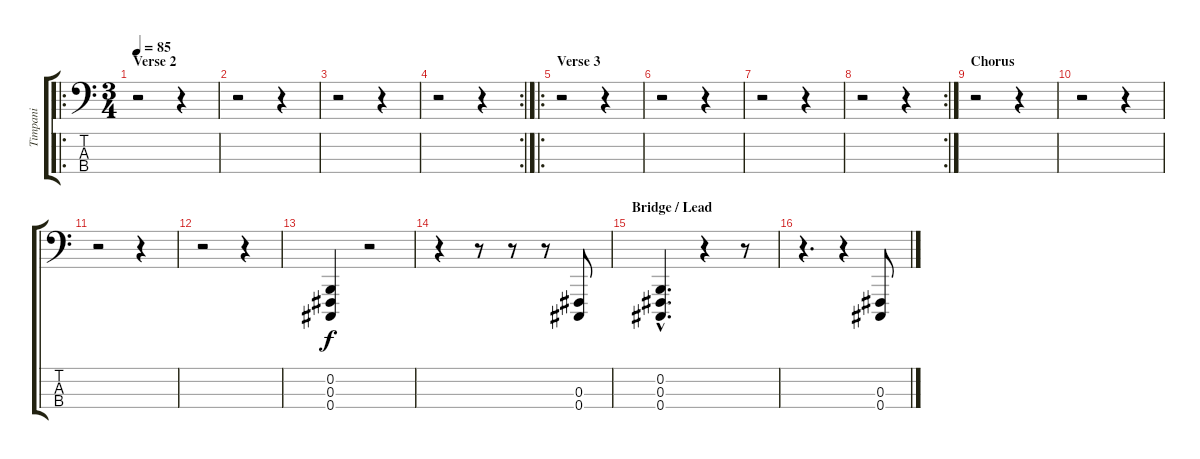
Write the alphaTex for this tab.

\track ("Timpani" "Timpani") {instrument timpani}
\staff {score tabs}
\tuning (E2 B1 Gb1 Db1) {hide}
\ro
\ts (3 4)
\section ("" "Verse 2")
\tempo 85
\clef f4
\ks c
r.2{dy f} r.4 |
r.2 r.4 |
r.2 r.4 |
\rc 2
r.2 r.4 |
\ro
\section ("" "Verse 3")
r.2 r.4 |
r.2 r.4 |
r.2 r.4 |
\rc 2
r.2 r.4 |
\section ("" "Chorus")
r.2 r.4 |
r.2 r.4 |
r.2 r.4 |
r.2 r.4 |
(0.2 0.3 0.4).4 r.2 |
r.4 r.8 r.8 r.8 (0.3 0.4).8 |
\section ("" "Bridge / Lead")
(0.2{hac} 0.3{hac} 0.4{hac}).4{d} r.4 r.8 |
r.4{d} r.4 (0.3 0.4).8
